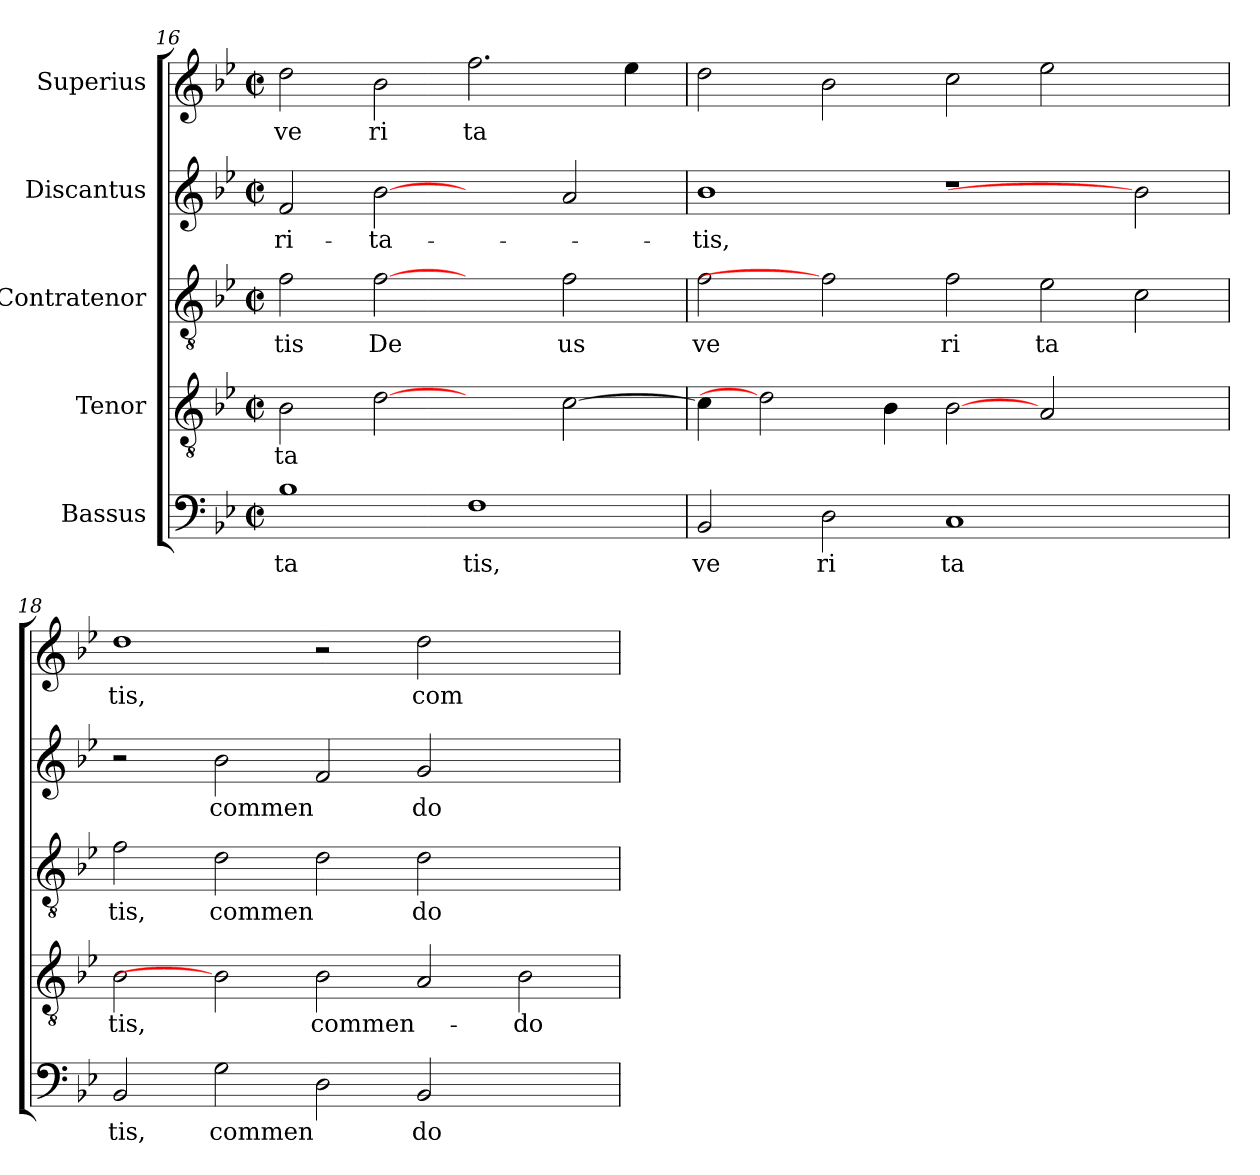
**kern	**text	**kern	**text	**kern	**text	**kern	**text	**kern	**text
*part5	*part5	*part4	*part4	*part3	*part3	*part2	*part2	*part1	*part1
*staff5	*staff5	*staff4	*staff4	*staff3	*staff3	*staff2	*staff2	*staff1	*staff1
*I"Bassus	*	*I"Tenor	*	*I"Contratenor	*	*I"Discantus	*	*I"Superius	*
*clefF4	*	*clefGv2	*	*clefGv2	*	*clefG2	*	*clefG2	*
*k[b-e-]	*	*k[b-e-]	*	*k[b-e-]	*	*k[b-e-]	*	*k[b-e-]	*
*B-:	*	*B-:	*	*B-:	*	*B-:	*	*B-:	*
*M2/2	*	*M2/2	*	*M2/2	*	*M2/2	*	*M2/2	*
*met(c|)	*	*met(c|)	*	*met(c|)	*	*met(c|)	*	*met(c|)	*
=16	=16	=16	=16	=16	=16	=16	=16	=16	=16
!	!LO:LY:b:cj	!	!LO:LY:b:cj	!	!LO:LY:b:cj	!	!LO:LY:b:cj	!	!LO:LY:b:cj
1B-	ta	2B-\	ta	2f\	tis	2f/	-ri-	2dd\	ve
!	!	!	!	!	!LO:LY:b:cj	!	!LO:LY:b:cj	!	!LO:LY:b:cj
.	.	[2d	.	[2f	De	[2b-	-ta-	2b-\	ri
!	!LO:LY:b:cj	!	!	!	!	!	!	!	!LO:LY:b:cj
1F	tis,	2ryy	.	2ryy	.	2ryy	.	2.ff\	ta
!	!	!	!	!	!LO:LY:b:cj	!	!	!	!
.	.	[>2c\	.	2f\	us	2a/	.	.	.
.	.	.	.	.	.	.	.	4ee-\	.
=17	=17	=17	=17	=17	=17	=17	=17	=17	=17
!	!LO:LY:b:cj	!	!	!	!LO:LY:b:cj	!	!LO:LY:b:cj	!	!
2BB-/	ve	4c\]	.	2f\	ve	1b-	-tis,	2dd\	.
.	.	2d]	.	.	.	.	.	.	.
!	!LO:LY:b:cj	!	!	!	!	!	!	!	!
2D\	ri	.	.	2f]	.	.	.	2b-\	.
.	.	4B-\	.	.	.	.	.	.	.
!	!LO:LY:b:cj	!	!	!	!LO:LY:b:cj	!	!	!	!
1C	ta	[2B-	.	2f\	ri	1r	.	2cc\	.
!	!	!	!	!	!LO:LY:b:cj	!	!	!	!
.	.	2A/	.	2e-\	ta	.	.	2ee-\	.
2ryy	.	2ryy	.	2c\	.	2b-]	.	2ryy	.
!!LO:PB:g=z
=18	=18	=18	=18	=18	=18	=18	=18	=18	=18
!	!LO:LY:b:cj	!	!LO:LY:b:cj	!	!LO:LY:b:cj	!	!	!	!LO:LY:b:cj
2BB-/	tis,	2B-\	tis,	2f\	tis,	2r	.	1dd	tis,
!	!LO:LY:b	!	!	!	!LO:LY:b	!	!LO:LY:b	!	!
2G\	commen	2B-]	.	2d\	commen	2b-\	commen	.	.
!	!	!	!LO:LY:b	!	!	!	!	!	!
2D\	.	2B-\	commen-	2d\	.	2f/	.	2r	.
!	!LO:LY:b:cj	!	!	!	!LO:LY:b:cj	!	!LO:LY:b:cj	!	!LO:LY:b:cj
2BB-/	do	2A/	.	2d\	do	2g/	do	2dd\	com-
!	!	!	!LO:LY:b:cj	!	!	!	!	!	!
2ryy	.	2B-\	-do	2ryy	.	2ryy	.	2ryy	.
=	=	=	=	=	=	=	=	=	=
*-	*-	*-	*-	*-	*-	*-	*-	*-	*-
